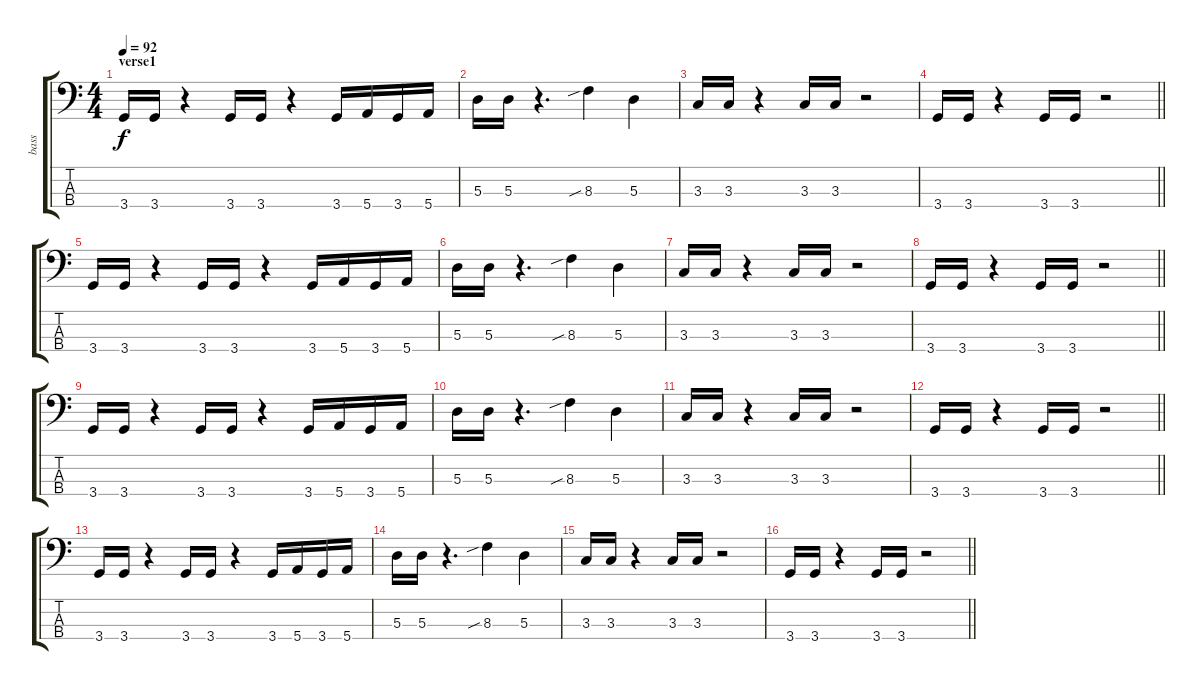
\track ("bass" "bass") {instrument electricbassfinger}
\staff {score tabs}
\tuning (G2 D2 A1 E1) {hide}
\ts (4 4)
\section ("" "verse1")
\tempo 92
\clef f4
\ks c
3.4.16{dy f} 3.4.16 r.4 3.4.16 3.4.16 r.4 3.4.16 5.4.16 3.4.16 5.4.16 |
5.3.16 5.3.16 r.4{d} 8.3{sib}.4 5.3.4 |
3.3.16 3.3.16 r.4 3.3.16 3.3.16 r.2 |
\barLineRight lightlight
3.4.16 3.4.16 r.4 3.4.16 3.4.16 r.2 |
3.4.16 3.4.16 r.4 3.4.16 3.4.16 r.4 3.4.16 5.4.16 3.4.16 5.4.16 |
5.3.16 5.3.16 r.4{d} 8.3{sib}.4 5.3.4 |
3.3.16 3.3.16 r.4 3.3.16 3.3.16 r.2 |
\barLineRight lightlight
3.4.16 3.4.16 r.4 3.4.16 3.4.16 r.2 |
3.4.16 3.4.16 r.4 3.4.16 3.4.16 r.4 3.4.16 5.4.16 3.4.16 5.4.16 |
5.3.16 5.3.16 r.4{d} 8.3{sib}.4 5.3.4 |
3.3.16 3.3.16 r.4 3.3.16 3.3.16 r.2 |
\barLineRight lightlight
3.4.16 3.4.16 r.4 3.4.16 3.4.16 r.2 |
3.4.16 3.4.16 r.4 3.4.16 3.4.16 r.4 3.4.16 5.4.16 3.4.16 5.4.16 |
5.3.16 5.3.16 r.4{d} 8.3{sib}.4 5.3.4 |
3.3.16 3.3.16 r.4 3.3.16 3.3.16 r.2 |
\barLineRight lightlight
3.4.16 3.4.16 r.4 3.4.16 3.4.16 r.2
